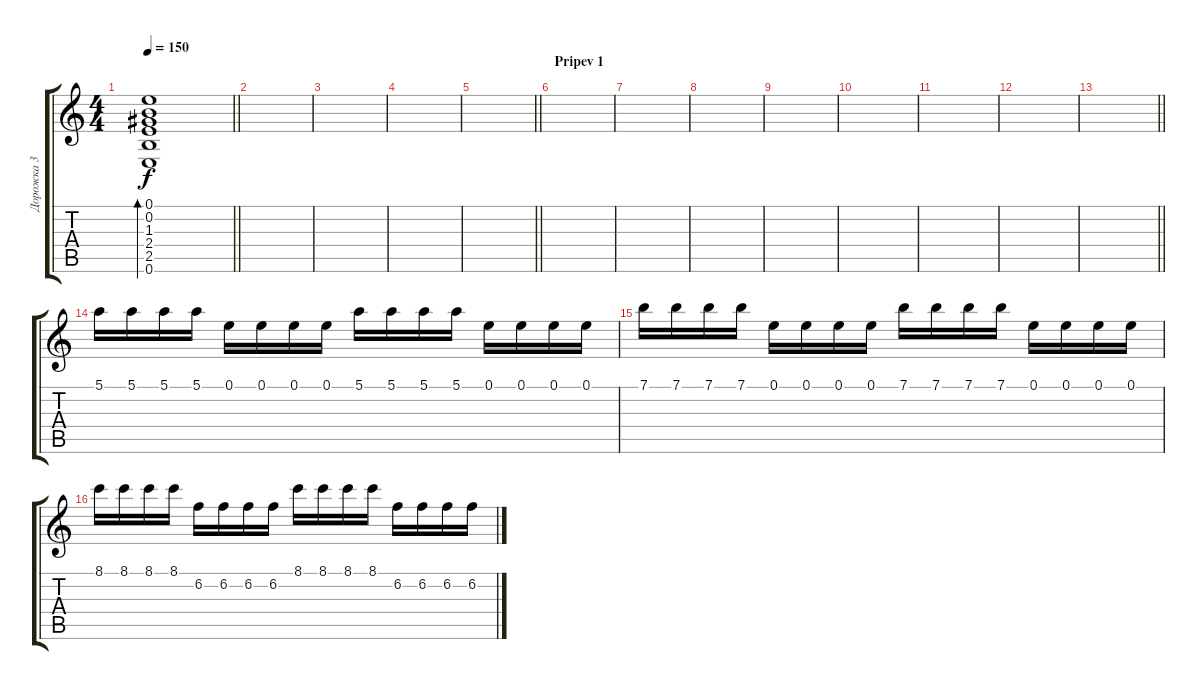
\track ("Дорожка 3" "Дорожка 3") {instrument acousticguitarsteel}
\staff {score tabs}
\tuning (E4 B3 G3 D3 A2 E2) {hide}
\ts (4 4)
\tempo 150
\clef g2
\barLineRight lightlight
\ks c
(0.1 0.2 1.3 2.4 2.5 0.6).1{bd 60 dy f} |
|
|
|
\barLineRight lightlight
|
\section ("" "Pripev 1")
|
|
|
|
|
|
|
\barLineRight lightlight
|
5.1.16 5.1.16 5.1.16 5.1.16 0.1.16 0.1.16 0.1.16 0.1.16 5.1.16 5.1.16 5.1.16 5.1.16 0.1.16 0.1.16 0.1.16 0.1.16 |
7.1.16 7.1.16 7.1.16 7.1.16 0.1.16 0.1.16 0.1.16 0.1.16 7.1.16 7.1.16 7.1.16 7.1.16 0.1.16 0.1.16 0.1.16 0.1.16 |
8.1.16 8.1.16 8.1.16 8.1.16 6.2.16 6.2.16 6.2.16 6.2.16 8.1.16 8.1.16 8.1.16 8.1.16 6.2.16 6.2.16 6.2.16 6.2.16
